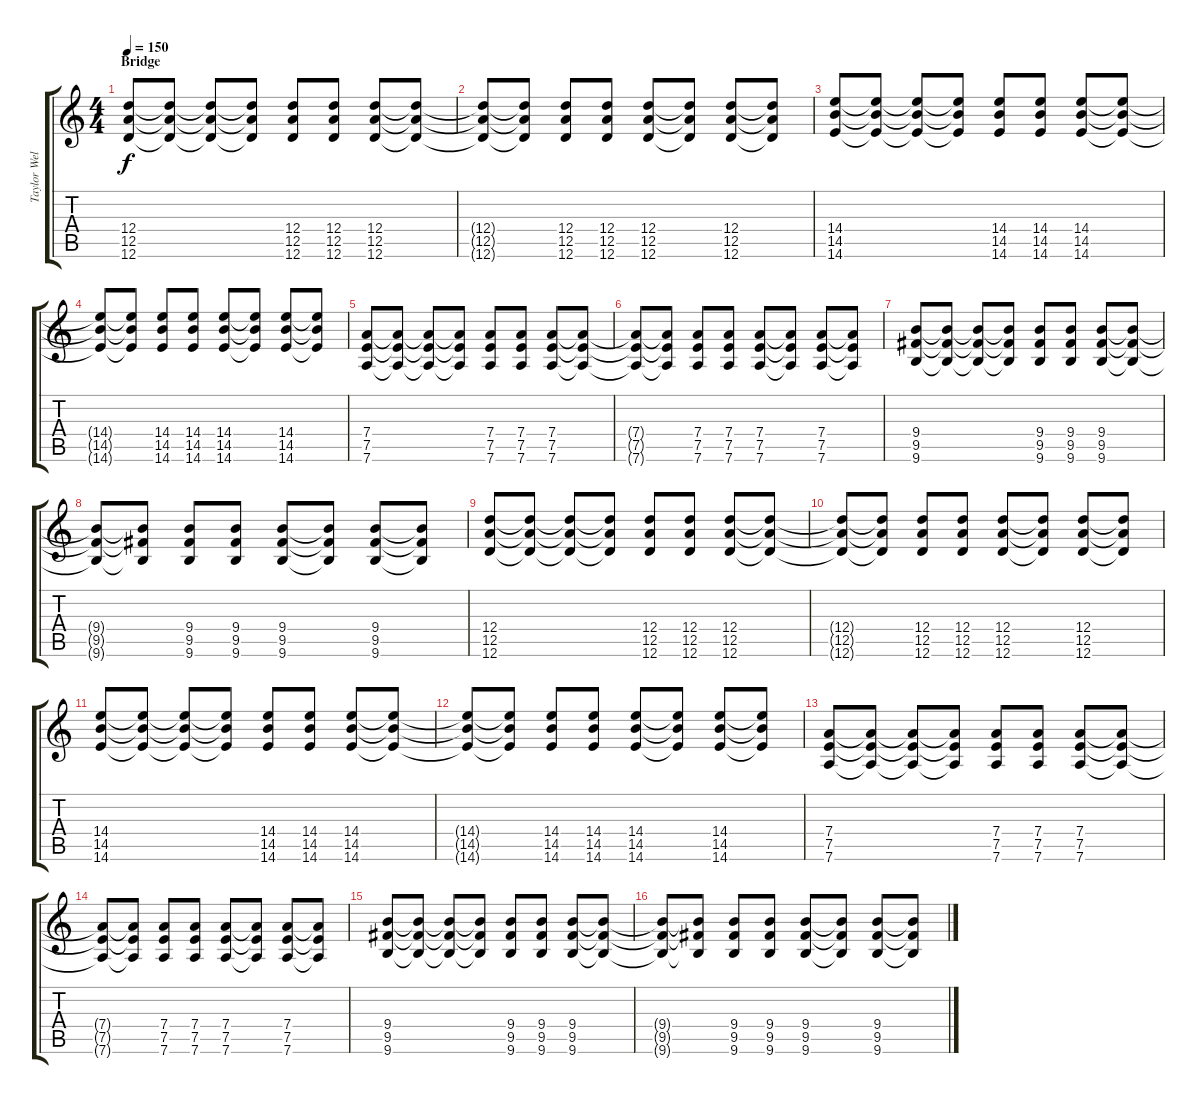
\track ("Taylor Welcher" "Taylor Wel") {instrument distortionguitar}
\staff {score tabs}
\tuning (E4 B3 G3 D3 A2 D2) {hide}
\ts (4 4)
\section ("" "Bridge")
\tempo 150
\clef g2
\ks c
(12.4 12.5 12.6).8{dy f} (12.4{t} 12.5{t} 12.6{t}).8 (12.4{t} 12.5{t} 12.6{t}).8 (12.4{t} 12.5{t} 12.6{t}).8 (12.4 12.5 12.6).8 (12.4 12.5 12.6).8 (12.4 12.5 12.6).8 (12.4{t} 12.5{t} 12.6{t}).8 |
(12.4{t} 12.5{t} 12.6{t}).8 (12.4{t} 12.5{t} 12.6{t}).8 (12.4 12.5 12.6).8 (12.4 12.5 12.6).8 (12.4 12.5 12.6).8 (12.4{t} 12.5{t} 12.6{t}).8 (12.4 12.5 12.6).8 (12.4{t} 12.5{t} 12.6{t}).8 |
(14.4 14.5 14.6).8 (14.4{t} 14.5{t} 14.6{t}).8 (14.4{t} 14.5{t} 14.6{t}).8 (14.4{t} 14.5{t} 14.6{t}).8 (14.4 14.5 14.6).8 (14.4 14.5 14.6).8 (14.4 14.5 14.6).8 (14.4{t} 14.5{t} 14.6{t}).8 |
(14.4{t} 14.5{t} 14.6{t}).8 (14.4{t} 14.5{t} 14.6{t}).8 (14.4 14.5 14.6).8 (14.4 14.5 14.6).8 (14.4 14.5 14.6).8 (14.4{t} 14.5{t} 14.6{t}).8 (14.4 14.5 14.6).8 (14.4{t} 14.5{t} 14.6{t}).8 |
(7.4 7.5 7.6).8 (7.4{t} 7.5{t} 7.6{t}).8 (7.4{t} 7.5{t} 7.6{t}).8 (7.4{t} 7.5{t} 7.6{t}).8 (7.4 7.5 7.6).8 (7.4 7.5 7.6).8 (7.4 7.5 7.6).8 (7.4{t} 7.5{t} 7.6{t}).8 |
(7.4{t} 7.5{t} 7.6{t}).8 (7.4{t} 7.5{t} 7.6{t}).8 (7.4 7.5 7.6).8 (7.4 7.5 7.6).8 (7.4 7.5 7.6).8 (7.4{t} 7.5{t} 7.6{t}).8 (7.4 7.5 7.6).8 (7.4{t} 7.5{t} 7.6{t}).8 |
(9.4 9.5 9.6).8 (9.4{t} 9.5{t} 9.6{t}).8 (9.4{t} 9.5{t} 9.6{t}).8 (9.4{t} 9.5{t} 9.6{t}).8 (9.4 9.5 9.6).8 (9.4 9.5 9.6).8 (9.4 9.5 9.6).8 (9.4{t} 9.5{t} 9.6{t}).8 |
(9.4{t} 9.5{t} 9.6{t}).8 (9.4{t} 9.5{t} 9.6{t}).8 (9.4 9.5 9.6).8 (9.4 9.5 9.6).8 (9.4 9.5 9.6).8 (9.4{t} 9.5{t} 9.6{t}).8 (9.4 9.5 9.6).8 (9.4{t} 9.5{t} 9.6{t}).8 |
(12.4 12.5 12.6).8 (12.4{t} 12.5{t} 12.6{t}).8 (12.4{t} 12.5{t} 12.6{t}).8 (12.4{t} 12.5{t} 12.6{t}).8 (12.4 12.5 12.6).8 (12.4 12.5 12.6).8 (12.4 12.5 12.6).8 (12.4{t} 12.5{t} 12.6{t}).8 |
(12.4{t} 12.5{t} 12.6{t}).8 (12.4{t} 12.5{t} 12.6{t}).8 (12.4 12.5 12.6).8 (12.4 12.5 12.6).8 (12.4 12.5 12.6).8 (12.4{t} 12.5{t} 12.6{t}).8 (12.4 12.5 12.6).8 (12.4{t} 12.5{t} 12.6{t}).8 |
(14.4 14.5 14.6).8 (14.4{t} 14.5{t} 14.6{t}).8 (14.4{t} 14.5{t} 14.6{t}).8 (14.4{t} 14.5{t} 14.6{t}).8 (14.4 14.5 14.6).8 (14.4 14.5 14.6).8 (14.4 14.5 14.6).8 (14.4{t} 14.5{t} 14.6{t}).8 |
(14.4{t} 14.5{t} 14.6{t}).8 (14.4{t} 14.5{t} 14.6{t}).8 (14.4 14.5 14.6).8 (14.4 14.5 14.6).8 (14.4 14.5 14.6).8 (14.4{t} 14.5{t} 14.6{t}).8 (14.4 14.5 14.6).8 (14.4{t} 14.5{t} 14.6{t}).8 |
(7.4 7.5 7.6).8 (7.4{t} 7.5{t} 7.6{t}).8 (7.4{t} 7.5{t} 7.6{t}).8 (7.4{t} 7.5{t} 7.6{t}).8 (7.4 7.5 7.6).8 (7.4 7.5 7.6).8 (7.4 7.5 7.6).8 (7.4{t} 7.5{t} 7.6{t}).8 |
(7.4{t} 7.5{t} 7.6{t}).8 (7.4{t} 7.5{t} 7.6{t}).8 (7.4 7.5 7.6).8 (7.4 7.5 7.6).8 (7.4 7.5 7.6).8 (7.4{t} 7.5{t} 7.6{t}).8 (7.4 7.5 7.6).8 (7.4{t} 7.5{t} 7.6{t}).8 |
(9.4 9.5 9.6).8 (9.4{t} 9.5{t} 9.6{t}).8 (9.4{t} 9.5{t} 9.6{t}).8 (9.4{t} 9.5{t} 9.6{t}).8 (9.4 9.5 9.6).8 (9.4 9.5 9.6).8 (9.4 9.5 9.6).8 (9.4{t} 9.5{t} 9.6{t}).8 |
(9.4{t} 9.5{t} 9.6{t}).8 (9.4{t} 9.5{t} 9.6{t}).8 (9.4 9.5 9.6).8 (9.4 9.5 9.6).8 (9.4 9.5 9.6).8 (9.4{t} 9.5{t} 9.6{t}).8 (9.4 9.5 9.6).8 (9.4{t} 9.5{t} 9.6{t}).8
